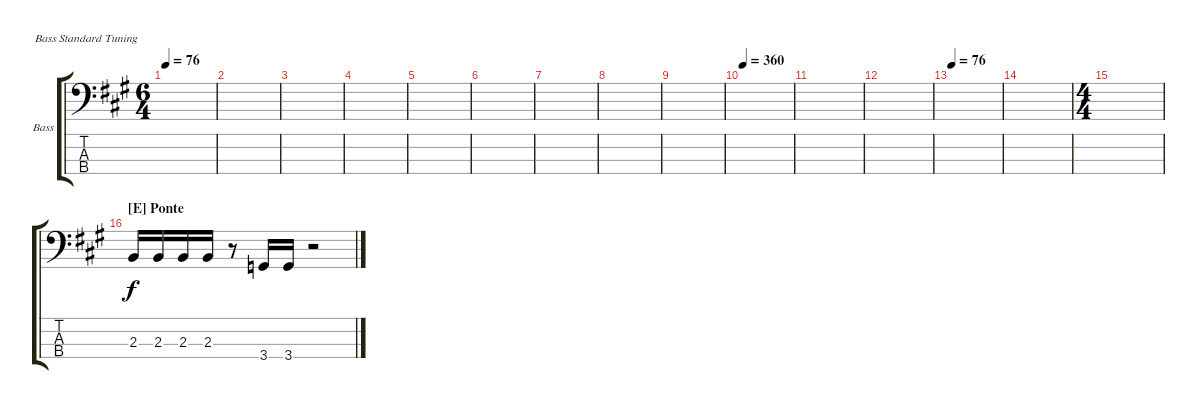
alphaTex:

\defaultSystemsLayout 4
\bracketExtendMode groupsimilarinstruments
\firstSystemTrackNameOrientation horizontal
\otherSystemsTrackNameOrientation horizontal
\track ("Bass" "Bass") {instrument electricbassfinger}
\staff {score tabs}
\tuning (G2 D2 A1 E1)
\ts (6 4)
\tempo 76
\clef f4
\scale
0.929382
\ks a
|
\scale
1.07062 |
\scale
0.929382 |
\scale
1.07062 |
\scale
0.929382 |
\scale
1.07062 |
\scale
0.929382 |
\scale
1.07062 |
\scale
0.929382 |
\tempo 360
\scale
1.07062 |
\scale
0.929382 |
\scale
1.07062 |
\tempo 76
\scale
0.929382 |
\scale
1.07062 |
\ts (4 4)
\scale
0.929382 |
\section ("E" "Ponte")
\scale
1.07062 2.3.16 2.3.16 2.3.16 2.3.16 r.8 3.4.16 3.4.16 r.2
